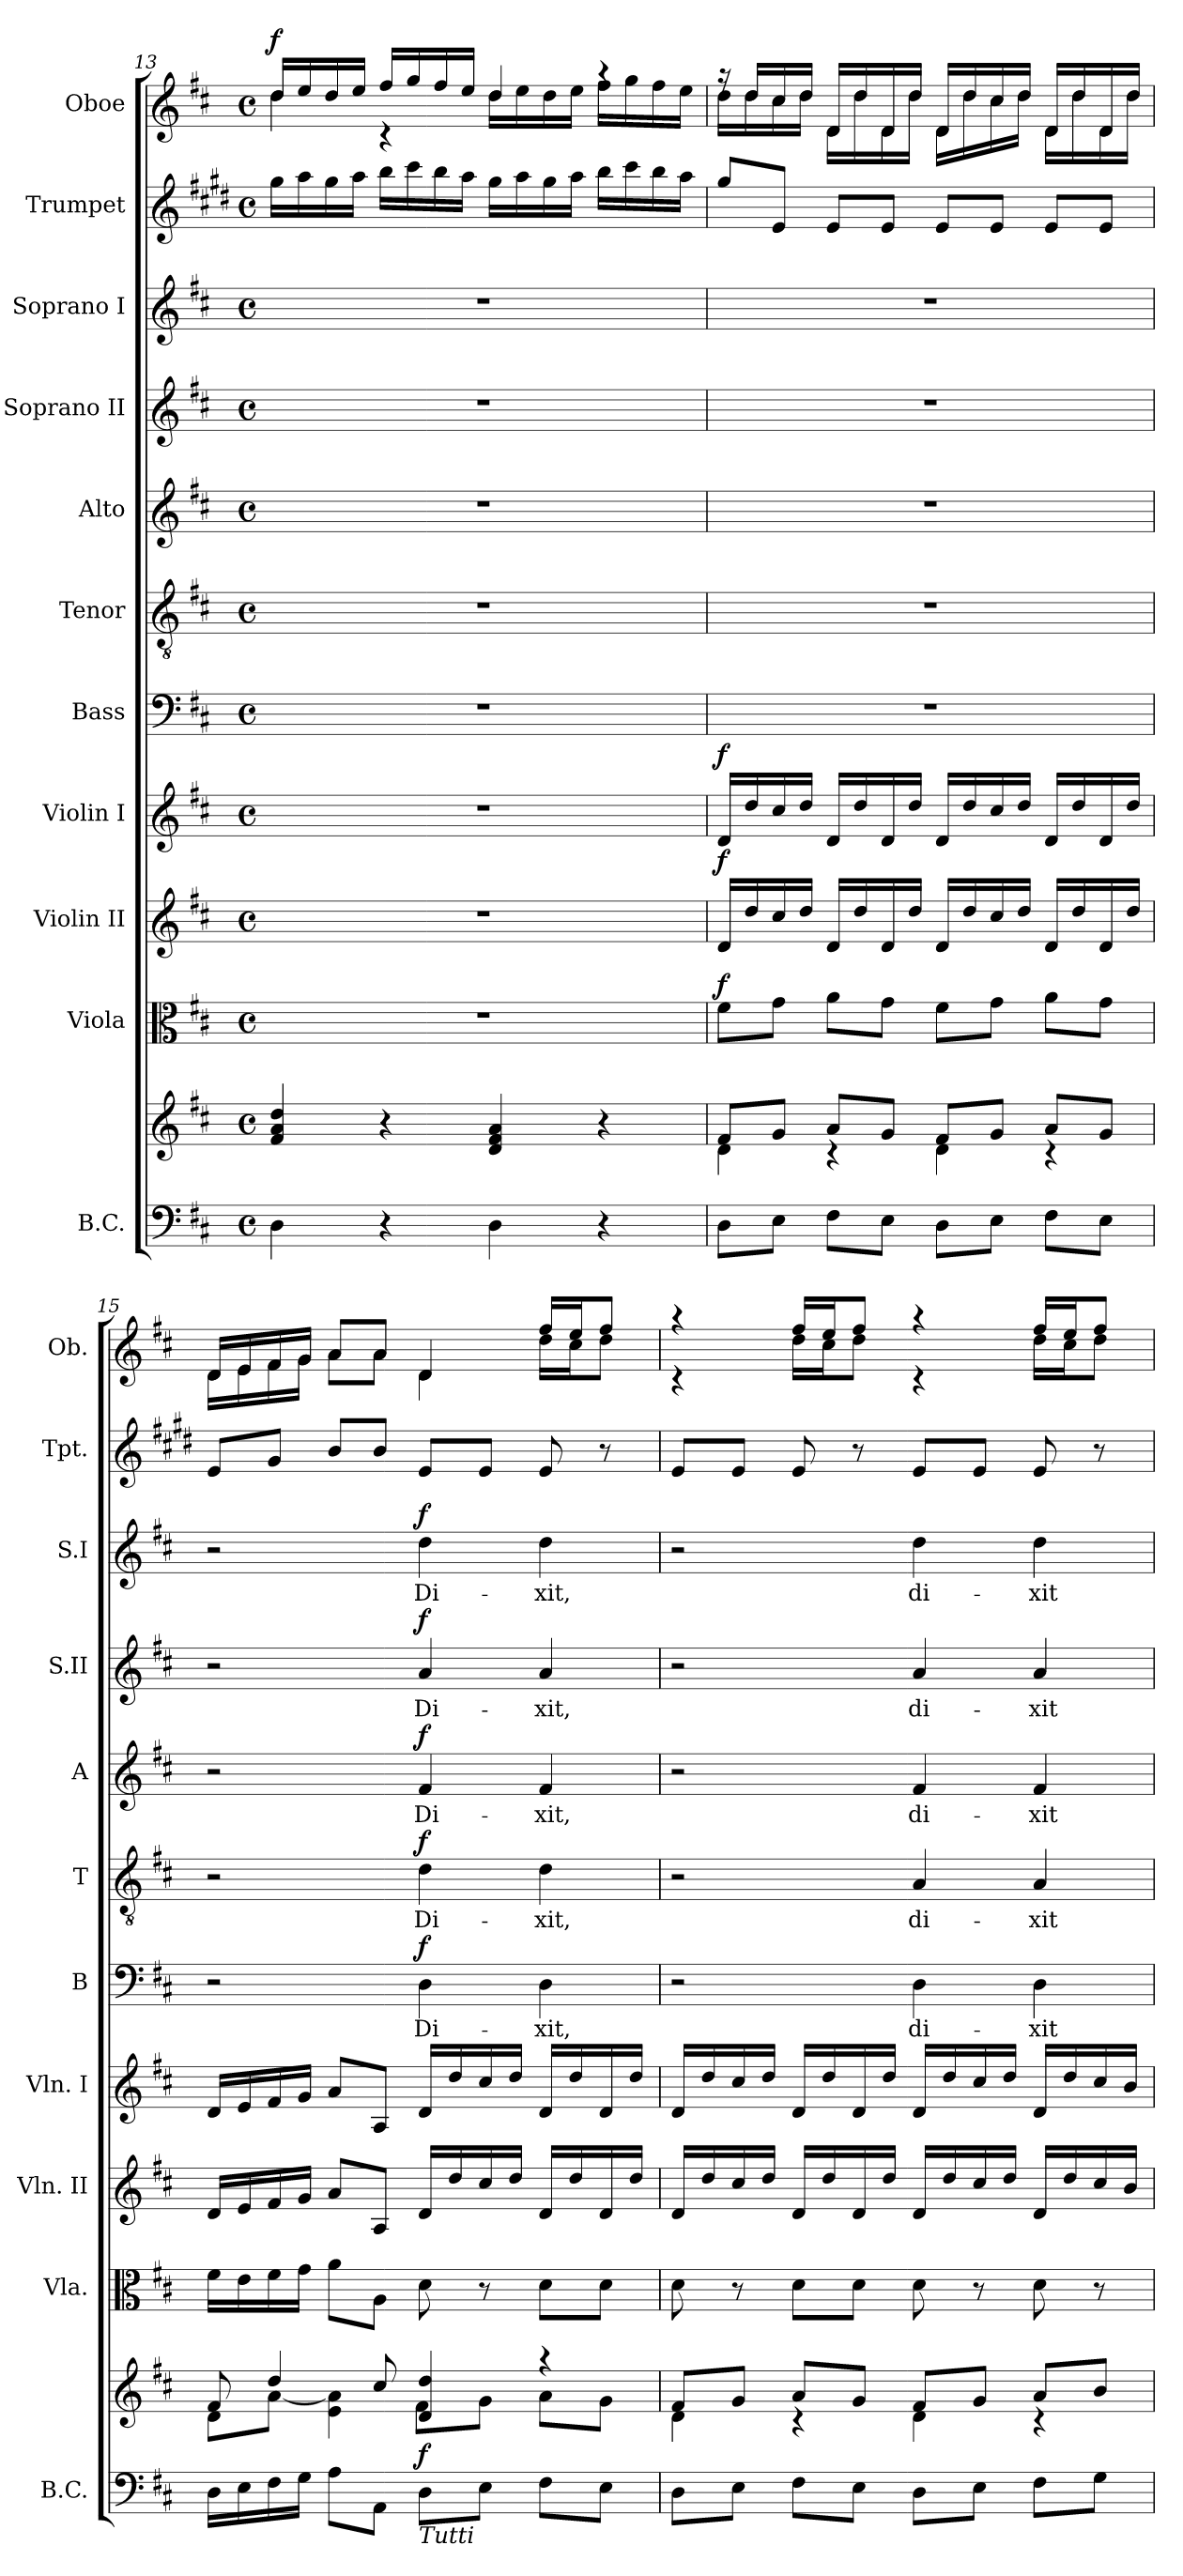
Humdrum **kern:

**kern	**kern	**dynam	**kern	**dynam	**kern	**dynam	**kern	**dynam	**kern	**text	**dynam	**kern	**text	**dynam	**kern	**text	**dynam	**kern	**text	**dynam	**kern	**text	**dynam	**kern	**kern	**dynam
*part11	*part11	*part11	*part10	*part10	*part9	*part9	*part8	*part8	*part7	*part7	*part7	*part6	*part6	*part6	*part5	*part5	*part5	*part4	*part4	*part4	*part3	*part3	*part3	*part2	*part1	*part1
*staff12	*staff11	*staff11/12	*staff10	*staff10	*staff9	*staff9	*staff8	*staff8	*staff7	*staff7	*staff7	*staff6	*staff6	*staff6	*staff5	*staff5	*staff5	*staff4	*staff4	*staff4	*staff3	*staff3	*staff3	*staff2	*staff1	*staff1
*I"B.C.	*	*	*I"Viola	*	*I"Violin II	*	*I"Violin I	*	*I"Bass	*	*	*I"Tenor	*	*	*I"Alto	*	*	*I"Soprano II	*	*	*I"Soprano I	*	*	*I"Trumpet	*I"Oboe	*
*I'B.C.	*	*	*I'Vla.	*	*I'Vln. II	*	*I'Vln. I	*	*I'B	*	*	*I'T	*	*	*I'A	*	*	*I'S.II	*	*	*I'S.I	*	*	*I'Tpt.	*I'Ob.	*
*clefF4	*clefG2	*	*clefC3	*	*clefG2	*	*clefG2	*	*clefF4	*	*	*clefGv2	*	*	*clefG2	*	*	*clefG2	*	*	*clefG2	*	*	*clefG2	*clefG2	*
*	*	*	*	*	*	*	*	*	*	*	*	*	*	*	*	*	*	*	*	*	*	*	*	*ITrd1c2	*	*
*k[f#c#]	*k[f#c#]	*	*k[f#c#]	*	*k[f#c#]	*	*k[f#c#]	*	*k[f#c#]	*	*	*k[f#c#]	*	*	*k[f#c#]	*	*	*k[f#c#]	*	*	*k[f#c#]	*	*	*k[f#c#]	*k[f#c#]	*
*D:	*D:	*	*D:	*	*D:	*	*D:	*	*D:	*	*	*D:	*	*	*D:	*	*	*D:	*	*	*D:	*	*	*D:	*D:	*
*M4/4	*M4/4	*	*M4/4	*	*M4/4	*	*M4/4	*	*M4/4	*	*	*M4/4	*	*	*M4/4	*	*	*M4/4	*	*	*M4/4	*	*	*M4/4	*M4/4	*
*met(c)	*met(c)	*	*met(c)	*	*met(c)	*	*met(c)	*	*met(c)	*	*	*met(c)	*	*	*met(c)	*	*	*met(c)	*	*	*met(c)	*	*	*met(c)	*met(c)	*
=13	=13	=13	=13	=13	=13	=13	=13	=13	=13	=13	=13	=13	=13	=13	=13	=13	=13	=13	=13	=13	=13	=13	=13	=13	=13	=13
*	*	*	*	*	*	*	*	*	*	*	*	*	*	*	*	*	*	*	*	*	*	*	*	*	*^	*
!	!	!	!	!	!	!	!	!	!	!	!	!	!	!	!	!	!	!	!	!	!	!	!	!	!	!	!LO:DY:a
4D\	4f#/ 4a/ 4dd/	.	1r	.	1r	.	1r	.	1r	.	.	1r	.	.	1r	.	.	1r	.	.	1r	.	.	16ff#\LL	16dd/LL	4dd\	f
.	.	.	.	.	.	.	.	.	.	.	.	.	.	.	.	.	.	.	.	.	.	.	.	16gg\	16ee/	.	.
.	.	.	.	.	.	.	.	.	.	.	.	.	.	.	.	.	.	.	.	.	.	.	.	16ff#\	16dd/	.	.
.	.	.	.	.	.	.	.	.	.	.	.	.	.	.	.	.	.	.	.	.	.	.	.	16gg\JJ	16ee/JJ	.	.
4r	4r	.	.	.	.	.	.	.	.	.	.	.	.	.	.	.	.	.	.	.	.	.	.	16aa\LL	16ff#/LL	4rc	.
.	.	.	.	.	.	.	.	.	.	.	.	.	.	.	.	.	.	.	.	.	.	.	.	16bb\	16gg/	.	.
.	.	.	.	.	.	.	.	.	.	.	.	.	.	.	.	.	.	.	.	.	.	.	.	16aa\	16ff#/	.	.
.	.	.	.	.	.	.	.	.	.	.	.	.	.	.	.	.	.	.	.	.	.	.	.	16gg\JJ	16ee/JJ	.	.
4D\	4d/ 4f#/ 4a/	.	.	.	.	.	.	.	.	.	.	.	.	.	.	.	.	.	.	.	.	.	.	16ff#\LL	4dd/	16dd\LL	.
.	.	.	.	.	.	.	.	.	.	.	.	.	.	.	.	.	.	.	.	.	.	.	.	16gg\	.	16ee\	.
.	.	.	.	.	.	.	.	.	.	.	.	.	.	.	.	.	.	.	.	.	.	.	.	16ff#\	.	16dd\	.
.	.	.	.	.	.	.	.	.	.	.	.	.	.	.	.	.	.	.	.	.	.	.	.	16gg\JJ	.	16ee\JJ	.
4r	4r	.	.	.	.	.	.	.	.	.	.	.	.	.	.	.	.	.	.	.	.	.	.	16aa\LL	4raa	16ff#\LL	.
.	.	.	.	.	.	.	.	.	.	.	.	.	.	.	.	.	.	.	.	.	.	.	.	16bb\	.	16gg\	.
.	.	.	.	.	.	.	.	.	.	.	.	.	.	.	.	.	.	.	.	.	.	.	.	16aa\	.	16ff#\	.
.	.	.	.	.	.	.	.	.	.	.	.	.	.	.	.	.	.	.	.	.	.	.	.	16gg\JJ	.	16ee\JJ	.
!!LO:PB:g=z	!!
=14	=14	=14	=14	=14	=14	=14	=14	=14	=14	=14	=14	=14	=14	=14	=14	=14	=14	=14	=14	=14	=14	=14	=14	=14	=14	=14	=14
*	*^	*	*	*	*	*	*	*	*	*	*	*	*	*	*	*	*	*	*	*	*	*	*	*	*	*	*
!	!	!	!	!	!LO:DY:a	!	!LO:DY:a	!	!LO:DY:a	!	!	!	!	!	!	!	!	!	!	!	!	!	!	!	!	!	!	!
8D\L	8f#/L	4d\	.	8f#\L	f	16d/LL	f	16d/LL	f	1r	.	.	1r	.	.	1r	.	.	1r	.	.	1r	.	.	8ff#/L	16raa	16dd\LL	.
.	.	.	.	.	.	16dd/	.	16dd/	.	.	.	.	.	.	.	.	.	.	.	.	.	.	.	.	.	16dd/LL	16dd\	.
8E\J	8g/J	.	.	8g\J	.	16cc#/	.	16cc#/	.	.	.	.	.	.	.	.	.	.	.	.	.	.	.	.	8d/J	16cc#/	16cc#\	.
.	.	.	.	.	.	16dd/JJ	.	16dd/JJ	.	.	.	.	.	.	.	.	.	.	.	.	.	.	.	.	.	16dd/JJ	16dd\JJ	.
8F#\L	8a/L	4rc	.	8a\L	.	16d/LL	.	16d/LL	.	.	.	.	.	.	.	.	.	.	.	.	.	.	.	.	8d/L	16d/LL	16d\LL	.
.	.	.	.	.	.	16dd/	.	16dd/	.	.	.	.	.	.	.	.	.	.	.	.	.	.	.	.	.	16dd/	16dd\	.
8E\J	8g/J	.	.	8g\J	.	16d/	.	16d/	.	.	.	.	.	.	.	.	.	.	.	.	.	.	.	.	8d/J	16d/	16d\	.
.	.	.	.	.	.	16dd/JJ	.	16dd/JJ	.	.	.	.	.	.	.	.	.	.	.	.	.	.	.	.	.	16dd/JJ	16dd\JJ	.
8D\L	8f#/L	4d\	.	8f#\L	.	16d/LL	.	16d/LL	.	.	.	.	.	.	.	.	.	.	.	.	.	.	.	.	8d/L	16d/LL	16d\LL	.
.	.	.	.	.	.	16dd/	.	16dd/	.	.	.	.	.	.	.	.	.	.	.	.	.	.	.	.	.	16dd/	16dd\	.
8E\J	8g/J	.	.	8g\J	.	16cc#/	.	16cc#/	.	.	.	.	.	.	.	.	.	.	.	.	.	.	.	.	8d/J	16cc#/	16cc#\	.
.	.	.	.	.	.	16dd/JJ	.	16dd/JJ	.	.	.	.	.	.	.	.	.	.	.	.	.	.	.	.	.	16dd/JJ	16dd\JJ	.
8F#\L	8a/L	4rc	.	8a\L	.	16d/LL	.	16d/LL	.	.	.	.	.	.	.	.	.	.	.	.	.	.	.	.	8d/L	16d/LL	16d\LL	.
.	.	.	.	.	.	16dd/	.	16dd/	.	.	.	.	.	.	.	.	.	.	.	.	.	.	.	.	.	16dd/	16dd\	.
8E\J	8g/J	.	.	8g\J	.	16d/	.	16d/	.	.	.	.	.	.	.	.	.	.	.	.	.	.	.	.	8d/J	16d/	16d\	.
.	.	.	.	.	.	16dd/JJ	.	16dd/JJ	.	.	.	.	.	.	.	.	.	.	.	.	.	.	.	.	.	16dd/JJ	16dd\JJ	.
=15	=15	=15	=15	=15	=15	=15	=15	=15	=15	=15	=15	=15	=15	=15	=15	=15	=15	=15	=15	=15	=15	=15	=15	=15	=15	=15	=15	=15
16D\LL	8f#/	8d\L	.	16f#\LL	.	16d/LL	.	16d/LL	.	2r	.	.	2r	.	.	2r	.	.	2r	.	.	2r	.	.	8d/L	16d/LL	16d\LL	.
16E\	.	.	.	16e\	.	16e/	.	16e/	.	.	.	.	.	.	.	.	.	.	.	.	.	.	.	.	.	16e/	16e\	.
16F#\	4dd/	[<8a\J	.	16f#\	.	16f#/	.	16f#/	.	.	.	.	.	.	.	.	.	.	.	.	.	.	.	.	8f#/J	16f#/	16f#\	.
16G\JJ	.	.	.	16g\JJ	.	16g/JJ	.	16g/JJ	.	.	.	.	.	.	.	.	.	.	.	.	.	.	.	.	.	16g/JJ	16g\JJ	.
8A\L	.	4e\ 4a\]	.	8a\L	.	8a/L	.	8a/L	.	.	.	.	.	.	.	.	.	.	.	.	.	.	.	.	8a/L	8a/L	8a\L	.
8AA\J	8cc#/	.	.	8A\J	.	8A/J	.	8A/J	.	.	.	.	.	.	.	.	.	.	.	.	.	.	.	.	8a/J	8a/J	8a\J	.
!LO:TX:b:i:t=Tutti	!	!	!	!	!	!	!	!	!	!	!	!	!	!	!	!	!	!	!	!	!	!	!	!	!	!	!	!
!	!	!	!LO:DY:a=2	!	!	!	!	!	!	!	!LO:LY:b	!LO:DY:a	!	!LO:LY:b	!LO:DY:a	!	!LO:LY:b	!LO:DY:a	!	!LO:LY:b	!LO:DY:a	!	!LO:LY:b	!LO:DY:a	!	!	!	!
8D\L	4d/ 4dd/	8f#\L	f	8d\	.	16d/LL	.	16d/LL	.	4D\	Di-	f	4d\	Di-	f	4f#/	Di-	f	4a/	Di-	f	4dd\	Di-	f	8d/L	4d/	4d\	.
.	.	.	.	.	.	16dd/	.	16dd/	.	.	.	.	.	.	.	.	.	.	.	.	.	.	.	.	.	.	.	.
8E\J	.	8g\J	.	8r	.	16cc#/	.	16cc#/	.	.	.	.	.	.	.	.	.	.	.	.	.	.	.	.	8d/J	.	.	.
.	.	.	.	.	.	16dd/JJ	.	16dd/JJ	.	.	.	.	.	.	.	.	.	.	.	.	.	.	.	.	.	.	.	.
!	!	!	!	!	!	!	!	!	!	!	!LO:LY:b	!	!	!LO:LY:b	!	!	!LO:LY:b	!	!	!LO:LY:b	!	!	!LO:LY:b	!	!	!	!	!
8F#\L	4raa	8a\L	.	8d\L	.	16d/LL	.	16d/LL	.	4D\	-xit,	.	4d\	-xit,	.	4f#/	-xit,	.	4a/	-xit,	.	4dd\	-xit,	.	8d/	16ff#/LL	16dd\LL	.
.	.	.	.	.	.	16dd/	.	16dd/	.	.	.	.	.	.	.	.	.	.	.	.	.	.	.	.	.	16ee/J	16cc#\J	.
8E\J	.	8g\J	.	8d\J	.	16d/	.	16d/	.	.	.	.	.	.	.	.	.	.	.	.	.	.	.	.	8r	8ff#/J	8dd\J	.
.	.	.	.	.	.	16dd/JJ	.	16dd/JJ	.	.	.	.	.	.	.	.	.	.	.	.	.	.	.	.	.	.	.	.
=16	=16	=16	=16	=16	=16	=16	=16	=16	=16	=16	=16	=16	=16	=16	=16	=16	=16	=16	=16	=16	=16	=16	=16	=16	=16	=16	=16	=16
8D\L	8f#/L	4d\	.	8d\	.	16d/LL	.	16d/LL	.	2r	.	.	2r	.	.	2r	.	.	2r	.	.	2r	.	.	8d/L	4raa	4rc	.
.	.	.	.	.	.	16dd/	.	16dd/	.	.	.	.	.	.	.	.	.	.	.	.	.	.	.	.	.	.	.	.
8E\J	8g/J	.	.	8r	.	16cc#/	.	16cc#/	.	.	.	.	.	.	.	.	.	.	.	.	.	.	.	.	8d/J	.	.	.
.	.	.	.	.	.	16dd/JJ	.	16dd/JJ	.	.	.	.	.	.	.	.	.	.	.	.	.	.	.	.	.	.	.	.
8F#\L	8a/L	4rc	.	8d\L	.	16d/LL	.	16d/LL	.	.	.	.	.	.	.	.	.	.	.	.	.	.	.	.	8d/	16ff#/LL	16dd\LL	.
.	.	.	.	.	.	16dd/	.	16dd/	.	.	.	.	.	.	.	.	.	.	.	.	.	.	.	.	.	16ee/J	16cc#\J	.
8E\J	8g/J	.	.	8d\J	.	16d/	.	16d/	.	.	.	.	.	.	.	.	.	.	.	.	.	.	.	.	8r	8ff#/J	8dd\J	.
.	.	.	.	.	.	16dd/JJ	.	16dd/JJ	.	.	.	.	.	.	.	.	.	.	.	.	.	.	.	.	.	.	.	.
!	!	!	!	!	!	!	!	!	!	!	!LO:LY:b	!	!	!LO:LY:b	!	!	!LO:LY:b	!	!	!LO:LY:b	!	!	!LO:LY:b	!	!	!	!	!
8D\L	8f#/L	4d\	.	8d\	.	16d/LL	.	16d/LL	.	4D\	di-	.	4A/	di-	.	4f#/	di-	.	4a/	di-	.	4dd\	di-	.	8d/L	4raa	4rc	.
.	.	.	.	.	.	16dd/	.	16dd/	.	.	.	.	.	.	.	.	.	.	.	.	.	.	.	.	.	.	.	.
8E\J	8g/J	.	.	8r	.	16cc#/	.	16cc#/	.	.	.	.	.	.	.	.	.	.	.	.	.	.	.	.	8d/J	.	.	.
.	.	.	.	.	.	16dd/JJ	.	16dd/JJ	.	.	.	.	.	.	.	.	.	.	.	.	.	.	.	.	.	.	.	.
!	!	!	!	!	!	!	!	!	!	!	!LO:LY:b	!	!	!LO:LY:b	!	!	!LO:LY:b	!	!	!LO:LY:b	!	!	!LO:LY:b	!	!	!	!	!
8F#\L	8a/L	4rc	.	8d\	.	16d/LL	.	16d/LL	.	4D\	-xit	.	4A/	-xit	.	4f#/	-xit	.	4a/	-xit	.	4dd\	-xit	.	8d/	16ff#/LL	16dd\LL	.
.	.	.	.	.	.	16dd/	.	16dd/	.	.	.	.	.	.	.	.	.	.	.	.	.	.	.	.	.	16ee/J	16cc#\J	.
8G\J	8b/J	.	.	8r	.	16cc#/	.	16cc#/	.	.	.	.	.	.	.	.	.	.	.	.	.	.	.	.	8r	8ff#/J	8dd\J	.
.	.	.	.	.	.	16b/JJ	.	16b/JJ	.	.	.	.	.	.	.	.	.	.	.	.	.	.	.	.	.	.	.	.
*	*v	*v	*	*	*	*	*	*	*	*	*	*	*	*	*	*	*	*	*	*	*	*	*	*	*	*v	*v	*
=	=	=	=	=	=	=	=	=	=	=	=	=	=	=	=	=	=	=	=	=	=	=	=	=	=	=
*-	*-	*-	*-	*-	*-	*-	*-	*-	*-	*-	*-	*-	*-	*-	*-	*-	*-	*-	*-	*-	*-	*-	*-	*-	*-	*-
